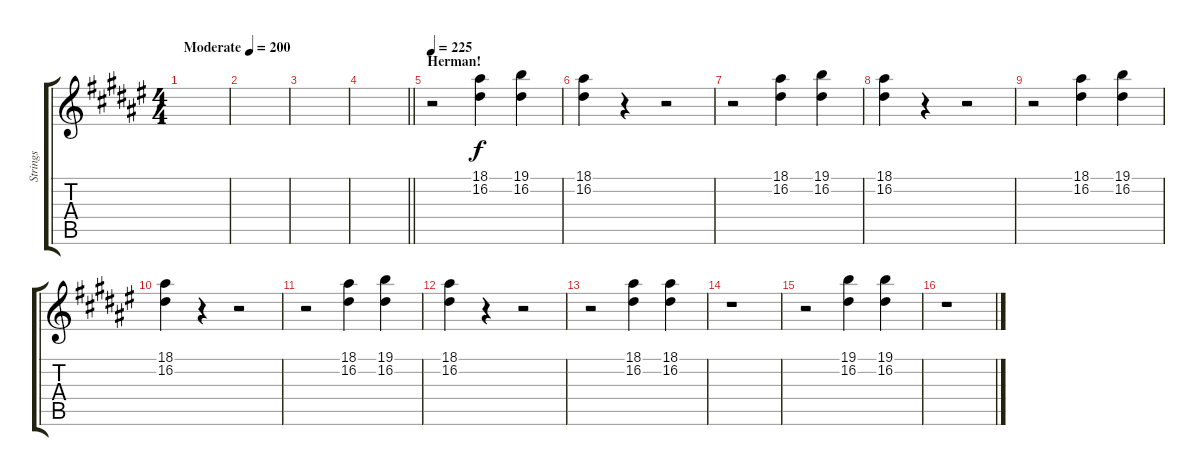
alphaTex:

\track ("Strings" "Strings") {instrument stringensemble1}
\staff {score tabs}
\tuning (E4 B3 G3 D3 A2 E2) {hide}
\ts (4 4)
\tempo (200 "Moderate")
\clef g2
\ks f#
|
|
|
\barLineRight lightlight
|
\section ("" "Herman!")
\tempo 225
r.2 (18.1 16.2).4 (19.1 16.2).4 |
(18.1 16.2).4 r.4 r.2 |
r.2 (18.1 16.2).4 (19.1 16.2).4 |
(18.1 16.2).4 r.4 r.2 |
r.2 (18.1 16.2).4 (19.1 16.2).4 |
(18.1 16.2).4 r.4 r.2 |
r.2 (18.1 16.2).4 (19.1 16.2).4 |
(18.1 16.2).4 r.4 r.2 |
r.2 (18.1 16.2).4 (18.1 16.2).4 |
r.1 |
r.2 (19.1 16.2).4 (19.1 16.2).4 |
r.1
